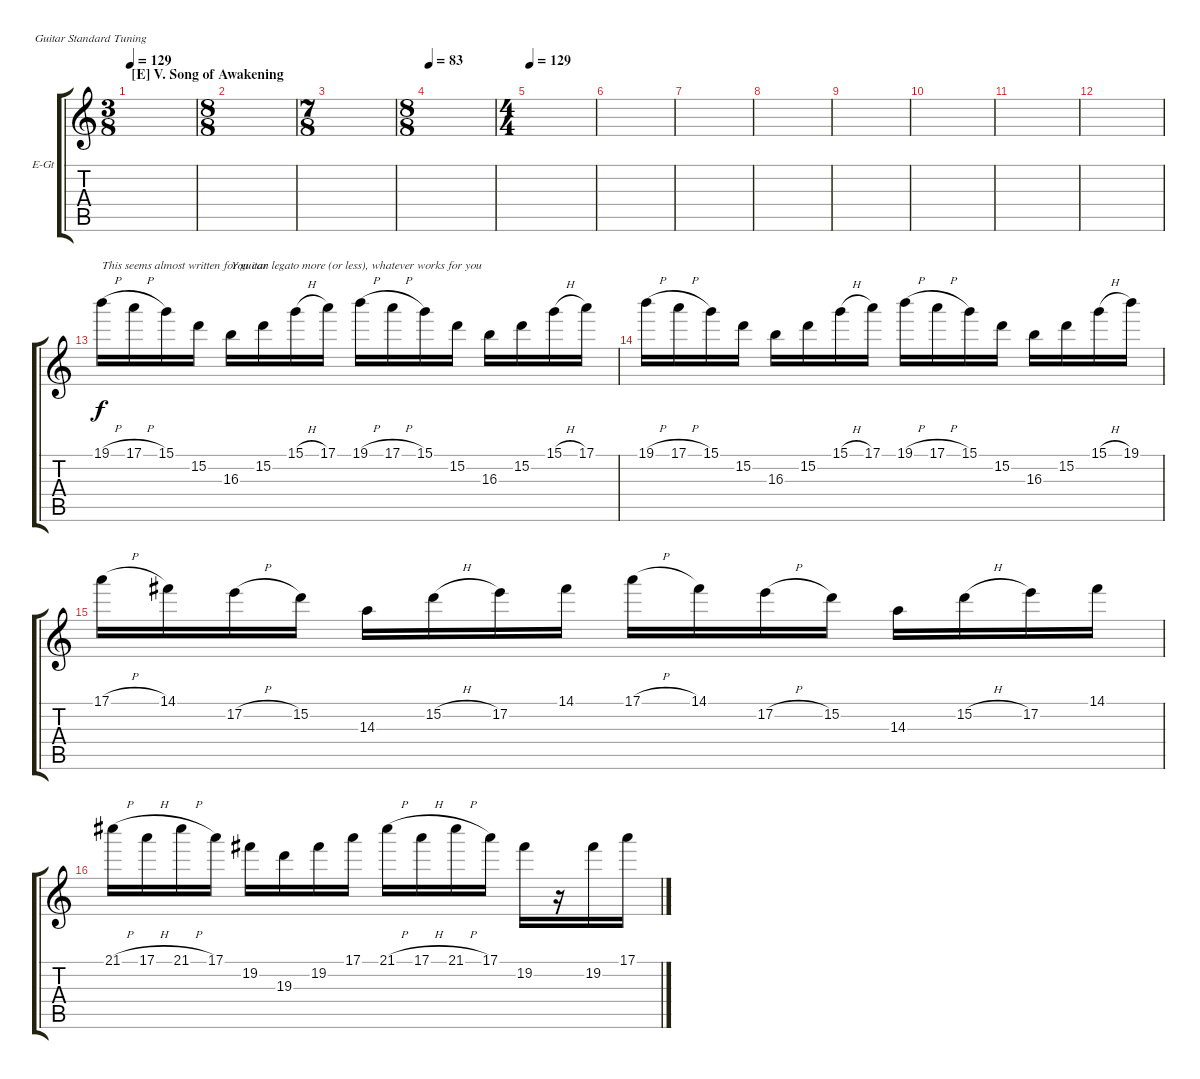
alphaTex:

\defaultSystemsLayout 4
\bracketExtendMode groupsimilarinstruments
\firstSystemTrackNameOrientation horizontal
\otherSystemsTrackNameOrientation horizontal
\track ("Tertiary" "E-Gt") {instrument electricguitarclean}
\staff {score tabs}
\tuning (E4 B3 G3 D3 A2 E2)
\ts (3 8)
\section ("E" "V. Song of Awakening")
\tempo 129
\clef g2
\scale
0.485477
\ks c
|
\ts (8 8)
\scale
0.333333 |
\ts (7 8)
\scale
0.333333 |
\ts (8 8)
\tempo 83
\scale
0.39527 |
\ts (4 4)
\tempo 129
\scale
0.39527 |
\scale
0.209459 |
\scale
0.333333 |
\scale
0.333333 |
\scale
0.333333 |
\scale
0.333333 |
\scale
0.333333 |
\scale
0.333333 |
\scale
0.333333 19.1{h}.16{txt "This seems almost written for guitar"} 17.1{h}.16 15.1.16 15.2.16 16.3.16{txt "You can legato more (or less), whatever works for you"} 15.2.16 15.1{h}.16 17.1.16 19.1{h}.16 17.1{h}.16 15.1.16 15.2.16 16.3.16 15.2.16 15.1{h}.16 17.1.16 |
\scale
0.333333 19.1{h}.16 17.1{h}.16 15.1.16 15.2.16 16.3.16 15.2.16 15.1{h}.16 17.1.16 19.1{h}.16 17.1{h}.16 15.1.16 15.2.16 16.3.16 15.2.16 15.1{h}.16 19.1.16 |
\scale
0.333333 17.1{h}.16 14.1.16 17.2{h}.16 15.2.16 14.3.16 15.2{h}.16 17.2.16 14.1.16 17.1{h}.16 14.1.16 17.2{h}.16 15.2.16 14.3.16 15.2{h}.16 17.2.16 14.1.16 |
\scale
0.333333 21.1{h}.16 17.1{h}.16 21.1{h}.16 17.1.16 19.2.16 19.3.16 19.2.16 17.1.16 21.1{h}.16 17.1{h}.16 21.1{h}.16 17.1.16 19.2.16 r.16 19.2.16 17.1.16
